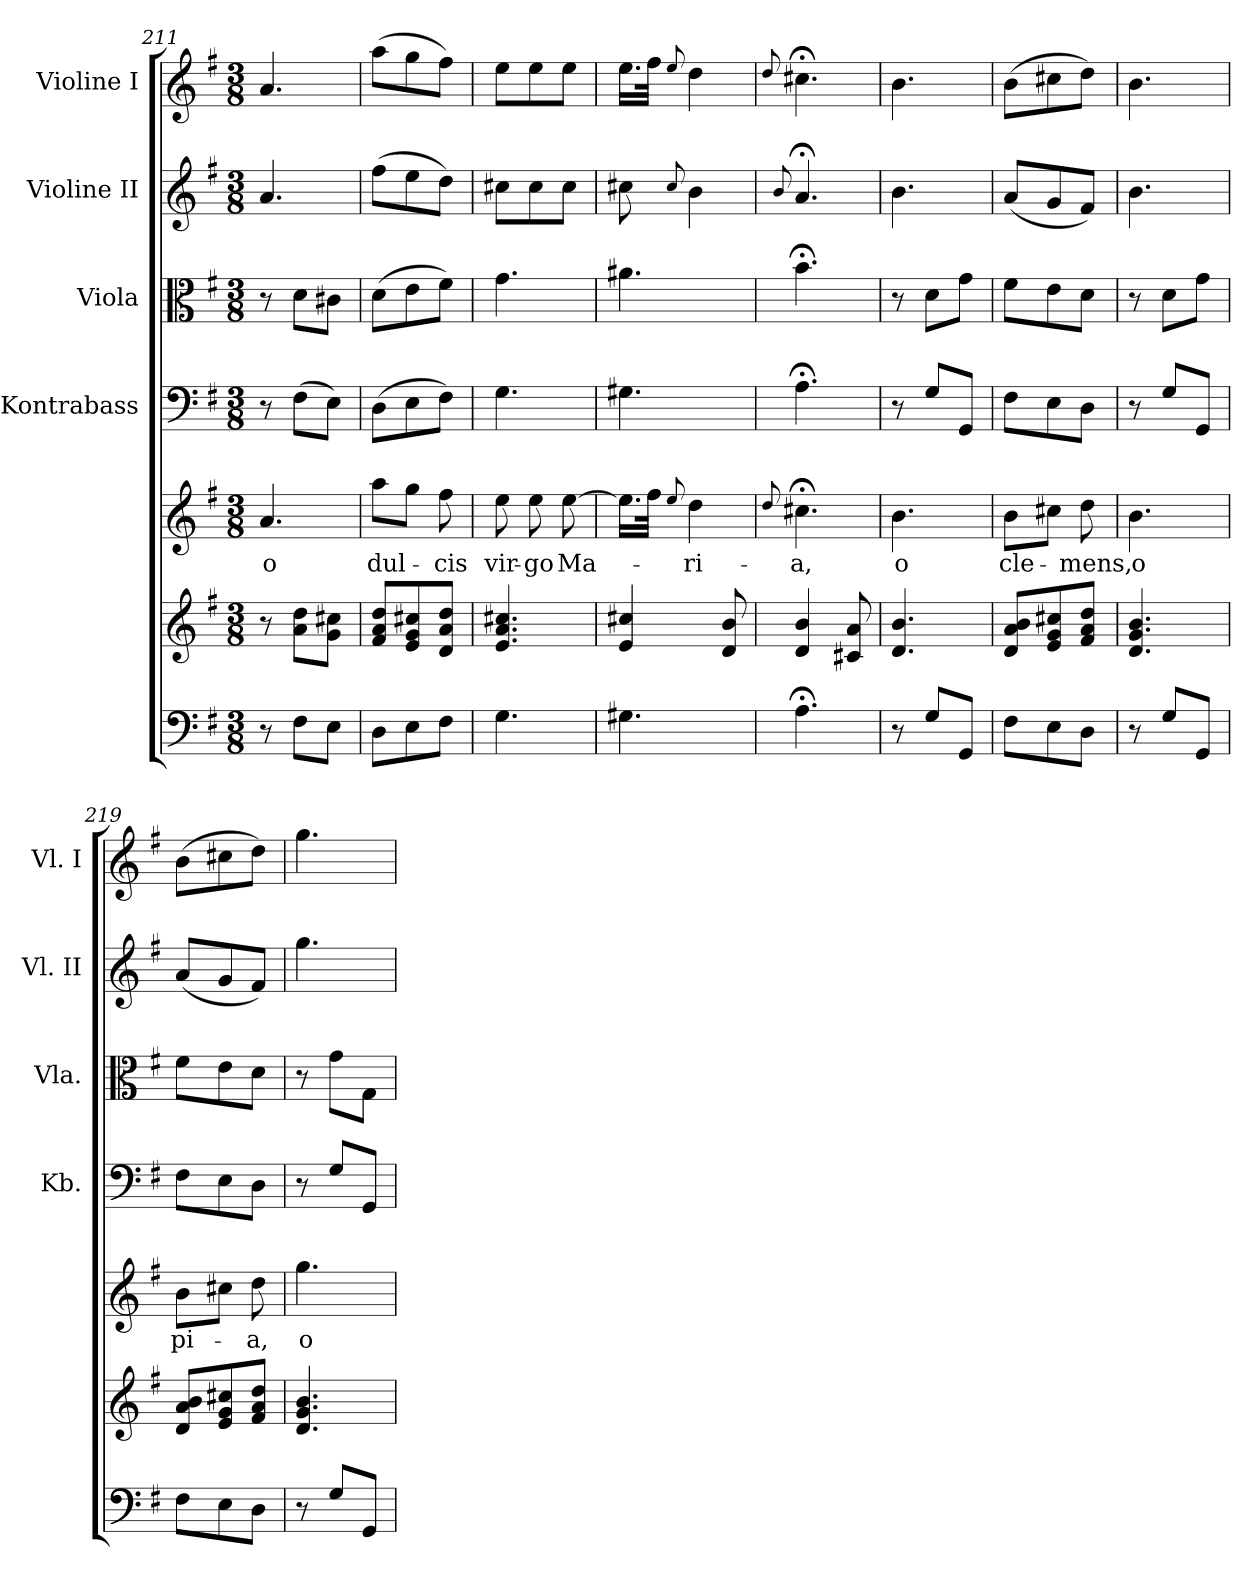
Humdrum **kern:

**kern	**kern	**kern	**text	**kern	**kern	**kern	**kern
*part6	*part6	*part5	*part5	*part4	*part3	*part2	*part1
*staff7	*staff6	*staff5	*staff5	*staff4	*staff3	*staff2	*staff1
*	*	*	*	*I"Kontrabass	*I"Viola	*I"Violine II	*I"Violine I
*	*	*	*	*I'Kb.	*I'Vla.	*I'Vl. II	*I'Vl. I
*clefF4	*clefG2	*clefG2	*	*clefF4	*clefC3	*clefG2	*clefG2
*	*	*	*	*ITrd7c12	*	*	*
*k[f#]	*k[f#]	*k[f#]	*	*k[f#]	*k[f#]	*k[f#]	*k[f#]
*G:	*G:	*G:	*	*G:	*G:	*G:	*G:
*M3/8	*M3/8	*M3/8	*	*M3/8	*M3/8	*M3/8	*M3/8
=211	=211	=211	=211	=211	=211	=211	=211
!	!	!	!LO:LY:b	!	!	!	!
8r	8r	4.a/	o	8r	8r	4.a/	4.a/
8F#\L	8a\ 8dd\L	.	.	(>8FF#\L	8d\L	.	.
8E\J	8g\ 8cc#X\J	.	.	8EE\J)	8c#X\J	.	.
!!LO:PB:g=z
=212	=212	=212	=212	=212	=212	=212	=212
!	!	!	!LO:LY:b	!	!	!	!
8D\L	8f#/ 8a/ 8dd/L	8aa\L	dul-	(>8DD\L	(>8d\L	(>8ff#\L	(>8aa\L
8E\	8e/ 8g/ 8cc#X/	8gg\J	.	8EE\	8e\	8ee\	8gg\
!	!	!	!LO:LY:b	!	!	!	!
8F#\J	8d/ 8a/ 8dd/J	8ff#\	-cis	8FF#\J)	8f#\J)	8dd\J)	8ff#\J)
=213	=213	=213	=213	=213	=213	=213	=213
!	!	!	!LO:LY:b	!	!	!	!
4.G\	4.e/ 4.a/ 4.cc#X/	8ee\	vir-	4.GG\	4.g\	8cc#X\L	8ee\L
!	!	!	!LO:LY:b	!	!	!	!
.	.	8ee\	-go	.	.	8cc#\	8ee\
!	!	!	!LO:LY:b	!	!	!	!
.	.	[8ee\	Ma-	.	.	8cc#\J	8ee\J
=214	=214	=214	=214	=214	=214	=214	=214
4.G#X\	4e/ 4cc#X/	16.ee\LL]	.	4.GG#X\	4.a#X\	8cc#X\	16.ee\LL
.	.	32ff#\JJk	.	.	.	.	32ff#\JJk
.	.	8qqee/	.	.	.	8qqcc#/	8qqee/
!	!	!	!LO:LY:b	!	!	!	!
.	.	4dd\	-ri-	.	.	4b\	4dd\
.	8d/ 8b/	.	.	.	.	.	.
=215	=215	=215	=215	=215	=215	=215	=215
.	.	8qqdd/	.	.	.	8qqb/	8qqdd/
!	!	!	!LO:LY:b	!	!	!	!
4.A;<\	4d/ 4b/	4.cc#X;<\	-a,	4.AA;<\	4.b;<\	4.a;</	4.cc#X;<\
.	8c#X/ 8a/	.	.	.	.	.	.
=216	=216	=216	=216	=216	=216	=216	=216
!	!	!	!LO:LY:b	!	!	!	!
8r	4.d/ 4.b/	4.b\	o	8r	8r	4.b\	4.b\
8G/L	.	.	.	8GG/L	8d\L	.	.
8GG/J	.	.	.	8GGG/J	8g\J	.	.
=217	=217	=217	=217	=217	=217	=217	=217
!	!	!	!LO:LY:b	!	!	!	!
8F#\L	8d/ 8a/ 8b/L	8b\L	cle-	8FF#\L	8f#\L	(<8a/L	(>8b\L
8E\	8e/ 8g/ 8cc#X/	8cc#X\J	.	8EE\	8e\	8g/	8cc#X\
!	!	!	!LO:LY:b	!	!	!	!
8D\J	8f#/ 8a/ 8dd/J	8dd\	-mens,	8DD\J	8d\J	8f#/J)	8dd\J)
=218	=218	=218	=218	=218	=218	=218	=218
!	!	!	!LO:LY:b	!	!	!	!
8r	4.d/ 4.g/ 4.b/	4.b\	o	8r	8r	4.b\	4.b\
8G/L	.	.	.	8GG/L	8d\L	.	.
8GG/J	.	.	.	8GGG/J	8g\J	.	.
=219	=219	=219	=219	=219	=219	=219	=219
!	!	!	!LO:LY:b	!	!	!	!
8F#\L	8d/ 8a/ 8b/L	8b\L	pi-	8FF#\L	8f#\L	(<8a/L	(>8b\L
8E\	8e/ 8g/ 8cc#X/	8cc#X\J	.	8EE\	8e\	8g/	8cc#X\
!	!	!	!LO:LY:b	!	!	!	!
8D\J	8f#/ 8a/ 8dd/J	8dd\	-a,	8DD\J	8d\J	8f#/J)	8dd\J)
=220	=220	=220	=220	=220	=220	=220	=220
!	!	!	!LO:LY:b	!	!	!	!
8r	4.d/ 4.g/ 4.b/	4.gg\	o	8r	8r	4.gg\	4.gg\
8G/L	.	.	.	8GG/L	8g\L	.	.
8GG/J	.	.	.	8GGG/J	8G\J	.	.
=	=	=	=	=	=	=	=
*-	*-	*-	*-	*-	*-	*-	*-
